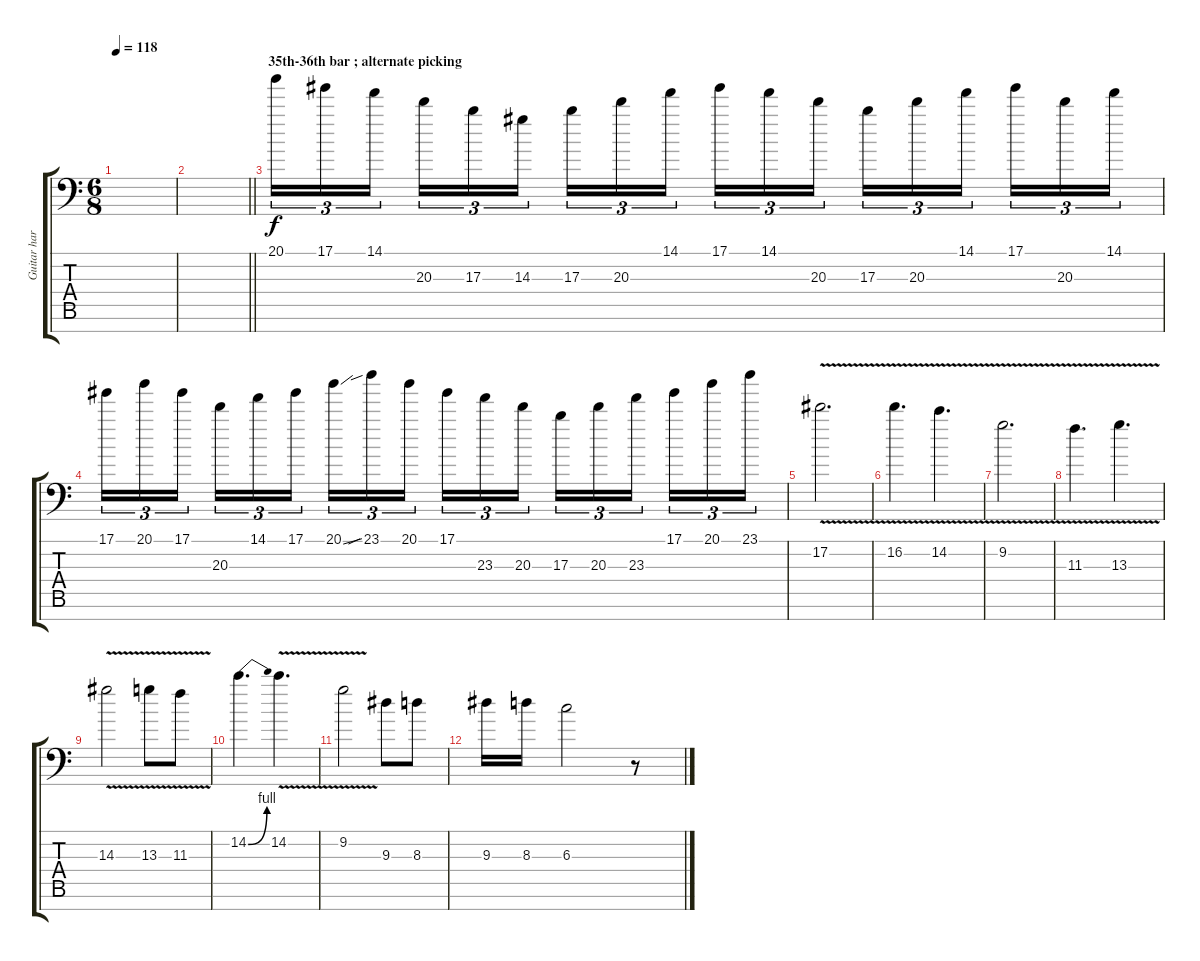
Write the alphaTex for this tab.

\track ("Guitar harmony" "Guitar har") {instrument distortionguitar}
\staff {score tabs}
\tuning (Eb4 Bb3 Gb3 Db3 Ab2 Eb2 C-1) {hide}
\ts (6 8)
\tempo 118
\clef f4
\ks c
|
\barLineRight lightlight
|
\section ("" "35th-36th bar ; alternate picking")
20.1.16{tu (3 2) balance 16} 17.1.16{tu (3 2)} 14.1.16{tu (3 2) beam splitsecondary} 20.3.16{tu (3 2)} 17.3.16{tu (3 2)} 14.3.16{tu (3 2) beam splitsecondary} 17.3.16{tu (3 2)} 20.3.16{tu (3 2)} 14.1.16{tu (3 2)} 17.1.16{tu (3 2)} 14.1.16{tu (3 2)} 20.3.16{tu (3 2) beam splitsecondary} 17.3.16{tu (3 2)} 20.3.16{tu (3 2)} 14.1.16{tu (3 2) beam splitsecondary} 17.1.16{tu (3 2)} 20.3.16{tu (3 2)} 14.1.16{tu (3 2)} |
17.1.16{tu (3 2)} 20.1.16{tu (3 2)} 17.1.16{tu (3 2) beam splitsecondary} 20.3.16{tu (3 2)} 14.1.16{tu (3 2)} 17.1.16{tu (3 2) beam splitsecondary} 20.1{ss}.16{tu (3 2)} 23.1{sib}.16{tu (3 2)} 20.1.16{tu (3 2)} 17.1.16{tu (3 2)} 23.3.16{tu (3 2)} 20.3.16{tu (3 2) beam splitsecondary} 17.3.16{tu (3 2)} 20.3.16{tu (3 2) balance 16} 23.3.16{tu (3 2) beam splitsecondary} 17.1.16{tu (3 2)} 20.1.16{tu (3 2)} 23.1.16{tu (3 2)} |
17.2{v}.2{d balance 8} |
16.2{v}.4{d} 14.2{v}.4{d} |
9.2{v}.2{d} |
11.3{v}.4{d} 13.3{v}.4{d} |
14.3{v}.2 13.3{v}.8 11.3{v}.8 |
14.2{be (bend 0 0 60 4)}.4{d} 14.2{v}.4{d} |
9.2{v}.2 9.3.8 8.3.8 |
9.3.16 8.3.16 6.3.2 r.8
